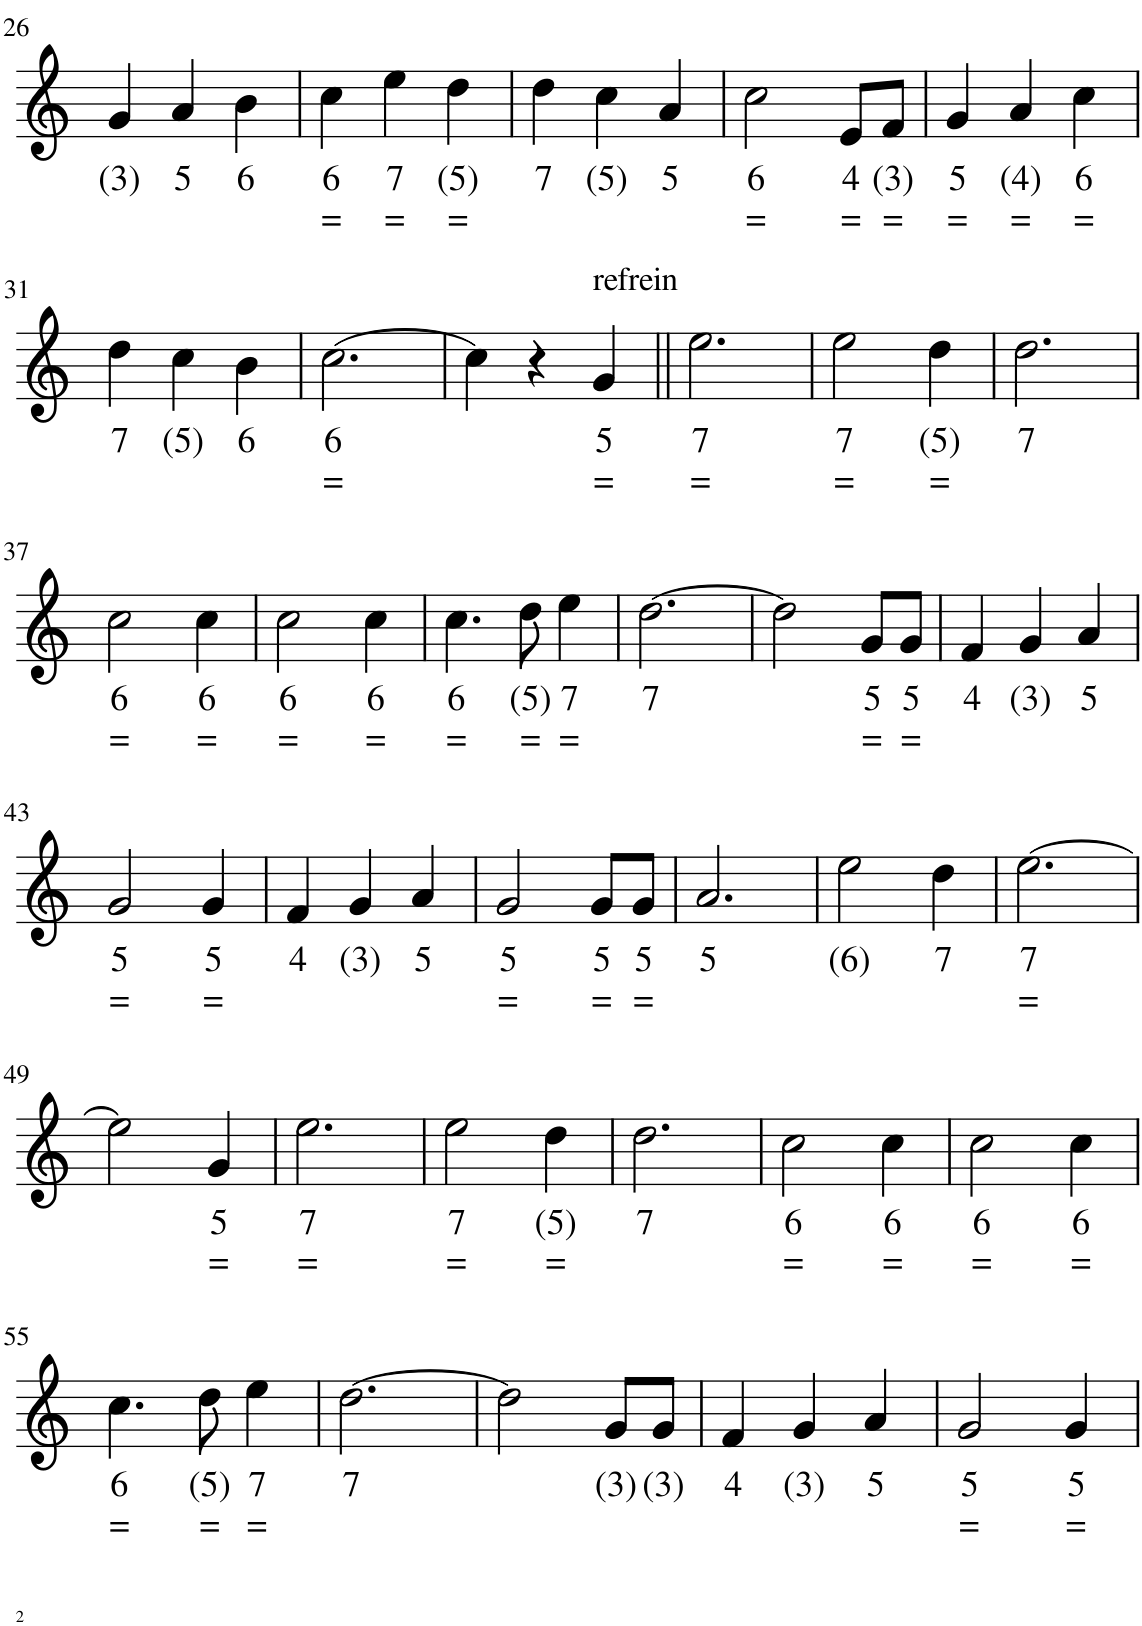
**kern	**text	**text	**harte	**kern	**text	**text
*part2	*part2	*part2	*part2	*part1	*part1	*part1
*staff2	*staff2	*staff2	*	*staff1	*staff1	*staff1
*I"Stem	*	*	*	*I"Stem	*	*
!!LO:PB:g=z
*clefG2	*	*	*	*clefG2	*	*
*k[]	*	*	*	*k[]	*	*
*M3/4	*	*	*	*M3/4	*	*
=26	=26	=26	=26	=26	=26	=26
!	!	!	!	!	!LO:LY:b	!
2f/	4	.	.	4g/	(3)	.
!	!	!	!	!	!LO:LY:b	!
.	.	.	.	4a/	5	.
!	!	!	!	!	!LO:LY:b	!
4d/	3	.	.	4b\	6	.
=27	=27	=27	=27	=27	=27	=27
!	!	!	!	!	!LO:LY:b	!LO:LY:b
4e/	4	=	C:maj	4cc\	6	=
!	!	!	!	!	!LO:LY:b	!LO:LY:b
4g/	5	=	.	4ee\	7	=
!	!	!	!	!	!LO:LY:b	!LO:LY:b
4e/	4	=	.	4dd\	(5)	=
=28	=28	=28	=28	=28	=28	=28
!	!	!	!	!	!LO:LY:b	!
2.f/	4	.	G:maj	4dd\	7	.
!	!	!	!	!	!LO:LY:b	!
.	.	.	.	4cc\	(5)	.
!	!	!	!	!	!LO:LY:b	!
.	.	.	.	4a/	5	.
=29	=29	=29	=29	=29	=29	=29
!	!	!	!	!	!LO:LY:b	!LO:LY:b
2e/	4	=	C:maj	2cc\	6	=
!	!	!	!	!	!LO:LY:b	!LO:LY:b
4r	.	.	.	8e/L	4	=
!	!	!	!	!	!LO:LY:b	!LO:LY:b
.	.	.	.	8f/J	(3)	=
=30	=30	=30	=30	=30	=30	=30
!	!	!	!	!	!LO:LY:b	!LO:LY:b
4e/	4	=	C:maj	4g/	5	=
!	!	!	!	!	!LO:LY:b	!LO:LY:b
4f/	(3)	=	.	4a/	(4)	=
!	!	!	!	!	!LO:LY:b	!LO:LY:b
4e/	4	=	.	4cc\	6	=
!!LO:LB:g=z
=31	=31	=31	=31	=31	=31	=31
!	!	!	!	!	!LO:LY:b	!
2.f/	4	.	G:maj	4dd\	7	.
!	!	!	!	!	!LO:LY:b	!
.	.	.	.	4cc\	(5)	.
!	!	!	!	!	!LO:LY:b	!
.	.	.	.	4b\	6	.
=32	=32	=32	=32	=32	=32	=32
!	!	!	!	!	!LO:LY:b	!LO:LY:b
[2.e/	4	=	C:maj	[2.cc\	6	=
=33	=33	=33	=33	=33	=33	=33
4e/]	.	.	C:maj	4cc\]	.	.
4r	.	.	.	4r	.	.
!	!	!	!	!LO:TX:a:t=refrein	!	!
!LO:TX:a:t=refrein	!	!	!	!	!	!
!	!	!	!	!	!LO:LY:b	!LO:LY:b
4g/	5	=	.	4g/	5	=
=34||	=34||	=34||	=34||	=34||	=34||	=34||
!	!	!	!	!	!LO:LY:b	!LO:LY:b
2.g/	5	=	C:maj	2.ee\	7	=
=35	=35	=35	=35	=35	=35	=35
!	!	!	!	!	!LO:LY:b	!LO:LY:b
2g/	5	=	C:maj	2ee\	7	=
!	!	!	!	!	!LO:LY:b	!LO:LY:b
4b/	6	.	.	4dd\	(5)	=
=36	=36	=36	=36	=36	=36	=36
!	!	!	!	!	!LO:LY:b	!
2.f/	4	.	G:maj	2.dd\	7	.
!!LO:LB:g=z
=37	=37	=37	=37	=37	=37	=37
!	!	!	!	!	!LO:LY:b	!LO:LY:b
2e/	4	=	C:maj	2cc\	6	=
!	!	!	!	!	!LO:LY:b	!LO:LY:b
4e/	4	=	.	4cc\	6	=
=38	=38	=38	=38	=38	=38	=38
!	!	!	!	!	!LO:LY:b	!LO:LY:b
2e/	4	=	C:maj	2cc\	6	=
!	!	!	!	!	!LO:LY:b	!LO:LY:b
4e/	4	=	.	4cc\	6	=
=39	=39	=39	=39	=39	=39	=39
!	!	!	!	!	!LO:LY:b	!LO:LY:b
2e/	4	=	C:maj	4.cc\	6	=
!	!	!	!	!	!LO:LY:b	!LO:LY:b
.	.	.	.	8dd\	(5)	=
!	!	!	!	!	!LO:LY:b	!LO:LY:b
4g/	5	=	.	4ee\	7	=
=40	=40	=40	=40	=40	=40	=40
!	!	!	!	!	!LO:LY:b	!
[2.f/	4	.	G:maj	[2.dd\	7	.
=41	=41	=41	=41	=41	=41	=41
2f/]	.	.	G:maj	2dd\]	.	.
!	!	!	!	!	!LO:LY:b	!LO:LY:b
8e/L	4	=	C:maj	8g/L	5	=
!	!	!	!	!	!LO:LY:b	!LO:LY:b
8e/J	4	=	.	8g/J	5	=
=42	=42	=42	=42	=42	=42	=42
!	!	!	!	!	!LO:LY:b	!
4d/	3	.	G:maj	4f/	4	.
!	!	!	!	!	!LO:LY:b	!
4e/	(2)	.	.	4g/	(3)	.
!	!	!	!	!	!LO:LY:b	!
4f/	4	.	.	4a/	5	.
!!LO:LB:g=z
=43	=43	=43	=43	=43	=43	=43
!	!	!	!	!	!LO:LY:b	!LO:LY:b
2e/	4	=	C:maj	2g/	5	=
!	!	!	!	!	!LO:LY:b	!LO:LY:b
4e/	4	=	.	4g/	5	=
=44	=44	=44	=44	=44	=44	=44
!	!	!	!	!	!LO:LY:b	!
4d/	3	.	G:maj	4f/	4	.
!	!	!	!	!	!LO:LY:b	!
4e/	(2)	.	.	4g/	(3)	.
!	!	!	!	!	!LO:LY:b	!
4f/	4	.	.	4a/	5	.
=45	=45	=45	=45	=45	=45	=45
!	!	!	!	!	!LO:LY:b	!LO:LY:b
2e/	4	=	C:maj	2g/	5	=
!	!	!	!	!	!LO:LY:b	!LO:LY:b
8e/L	4	=	.	8g/L	5	=
!	!	!	!	!	!LO:LY:b	!LO:LY:b
8e/J	4	=	.	8g/J	5	=
=46	=46	=46	=46	=46	=46	=46
!	!	!	!	!	!LO:LY:b	!
2.f/	4	.	G:maj	2.a/	5	.
=47	=47	=47	=47	=47	=47	=47
!	!	!	!	!	!LO:LY:b	!
2g/	(3)	.	G:maj	2ee\	(6)	.
!	!	!	!	!	!LO:LY:b	!
4f/	4	.	.	4dd\	7	.
=48	=48	=48	=48	=48	=48	=48
!	!	!	!	!	!LO:LY:b	!LO:LY:b
[2.g/	5	=	C:maj	[2.ee\	7	=
!!LO:LB:g=z
=49	=49	=49	=49	=49	=49	=49
2g/]	.	.	C:maj	2ee\]	.	.
!	!	!	!	!	!LO:LY:b	!LO:LY:b
4g/	5	=	.	4g/	5	=
=50	=50	=50	=50	=50	=50	=50
!	!	!	!	!	!LO:LY:b	!LO:LY:b
2.g/	5	=	C:maj	2.ee\	7	=
=51	=51	=51	=51	=51	=51	=51
!	!	!	!	!	!LO:LY:b	!LO:LY:b
2g/	5	=	C:maj	2ee\	7	=
!	!	!	!	!	!LO:LY:b	!LO:LY:b
4b/	6	.	.	4dd\	(5)	=
=52	=52	=52	=52	=52	=52	=52
!	!	!	!	!	!LO:LY:b	!
2.f/	4	.	G:maj	2.dd\	7	.
=53	=53	=53	=53	=53	=53	=53
!	!	!	!	!	!LO:LY:b	!LO:LY:b
2e/	4	=	C:maj	2cc\	6	=
!	!	!	!	!	!LO:LY:b	!LO:LY:b
4e/	4	=	.	4cc\	6	=
=54	=54	=54	=54	=54	=54	=54
!	!	!	!	!	!LO:LY:b	!LO:LY:b
2e/	4	=	C:maj	2cc\	6	=
!	!	!	!	!	!LO:LY:b	!LO:LY:b
4e/	4	=	.	4cc\	6	=
!!LO:LB:g=z
=55	=55	=55	=55	=55	=55	=55
!	!	!	!	!	!LO:LY:b	!LO:LY:b
2e/	4	=	C:maj	4.cc\	6	=
!	!	!	!	!	!LO:LY:b	!LO:LY:b
.	.	.	.	8dd\	(5)	=
!	!	!	!	!	!LO:LY:b	!LO:LY:b
4g/	5	=	.	4ee\	7	=
=56	=56	=56	=56	=56	=56	=56
!	!	!	!	!	!LO:LY:b	!
[2.f/	4	.	G:maj	[2.dd\	7	.
=57	=57	=57	=57	=57	=57	=57
2f/]	.	.	G:maj	2dd\]	.	.
!	!	!	!	!	!LO:LY:b	!
8e/L	(2)	.	.	8g/L	(3)	.
!	!	!	!	!	!LO:LY:b	!
8e/J	(2)	.	.	8g/J	(3)	.
=58	=58	=58	=58	=58	=58	=58
!	!	!	!	!	!LO:LY:b	!
4d/	3	.	G:maj	4f/	4	.
!	!	!	!	!	!LO:LY:b	!
4e/	(2)	.	.	4g/	(3)	.
!	!	!	!	!	!LO:LY:b	!
4f/	4	.	.	4a/	5	.
=59	=59	=59	=59	=59	=59	=59
!	!	!	!	!	!LO:LY:b	!LO:LY:b
2e/	4	=	C:maj	2g/	5	=
!	!	!	!	!	!LO:LY:b	!LO:LY:b
4e/	4	=	.	4g/	5	=
=	=	=	=	=	=	=
*-	*-	*-	*-	*-	*-	*-
